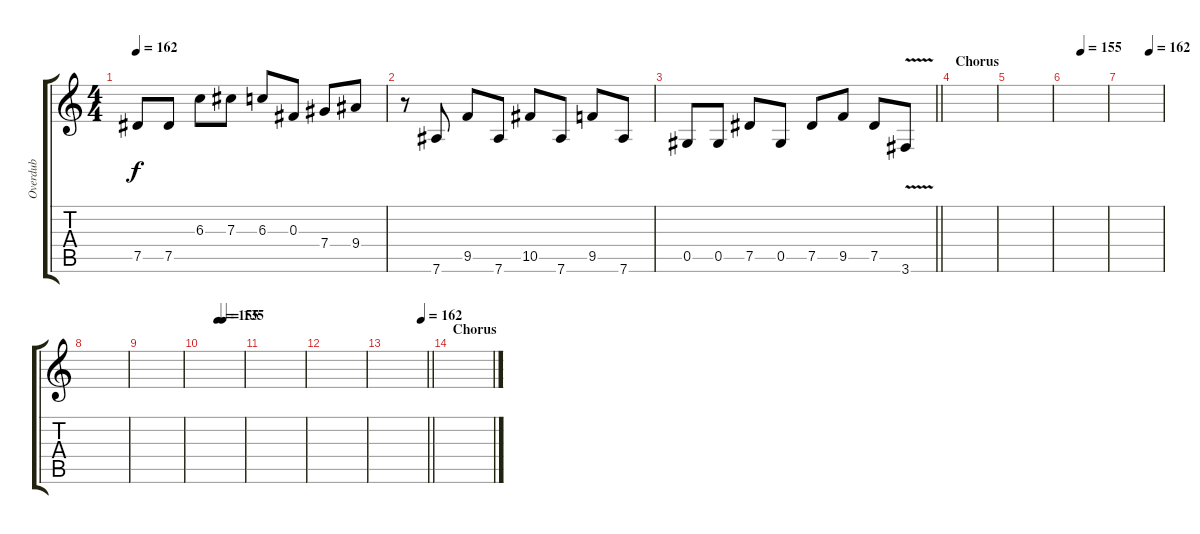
\track ("Overdub" "Overdub") {instrument distortionguitar}
\staff {score tabs}
\tuning (Eb4 Bb3 Gb3 Db3 Ab2 Eb2) {hide}
\ts (4 4)
\tempo 162
\clef g2
\ks c
7.5{t}.8{dy f} 7.5.8 6.3.8 7.3.8 6.3.8 0.3.8 7.4.8 9.4.8 |
r.8 7.6.8 9.5.8 7.6.8 10.5.8 7.6.8 9.5.8 7.6.8 |
\barLineRight lightlight
0.5.8 0.5.8 7.5.8 0.5.8 7.5.8 9.5.8 7.5.8 3.6{v}.8 |
\section ("" "Chorus")
|
|
\tempo (155 0.375)
|
\tempo (162 0.6875)
|
|
|
\tempo (155 0.375)
\tempo (135 0.5)
|
|
|
\tempo (162 0.875)
\barLineRight lightlight
|
\section ("" "Chorus")
